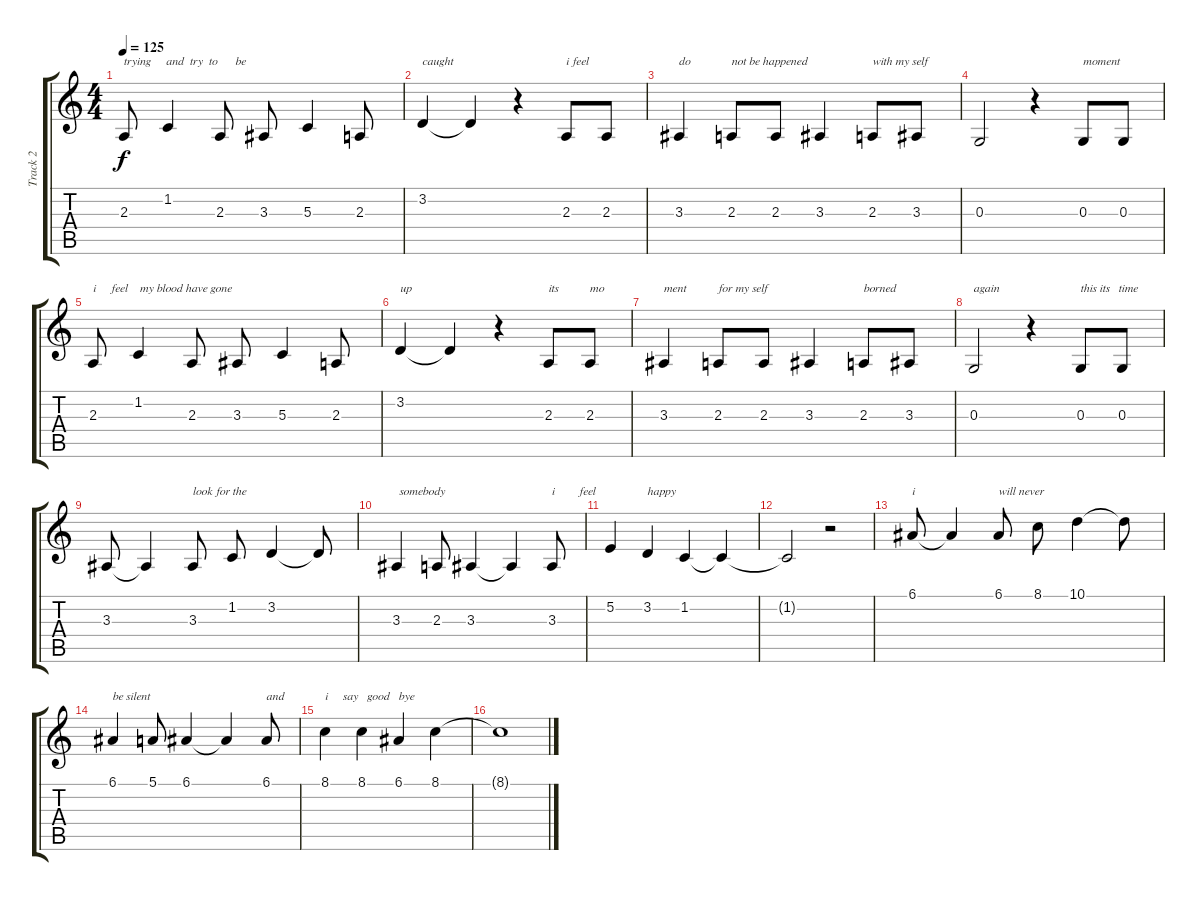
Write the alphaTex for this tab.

\track ("Track 2" "Track 2") {instrument piccolo}
\staff {score tabs}
\tuning (E4 B3 G3 D3 A2 E2) {hide}
\ts (4 4)
\tempo 125
\clef g2
\ks c
2.3.8{txt "trying     and  try  to      be" dy f} 1.2.4 2.3.8 3.3.8 5.3.4 2.3.8 |
3.2.4{txt "caught"} 3.2{t}.4 r.4 2.3.8{txt "i feel "} 2.3.8 |
3.3.4{txt "do"} 2.3.8{txt "not be happened"} 2.3.8 3.3.4 2.3.8{txt "with my self"} 3.3.8 |
0.3.2 r.4 0.3.8{txt "moment"} 0.3.8 |
2.3.8{txt "i     feel    my blood have gone"} 1.2.4 2.3.8 3.3.8 5.3.4 2.3.8 |
3.2.4{txt "up"} 3.2{t}.4 r.4 2.3.8{txt "its"} 2.3.8{txt "mo"} |
3.3.4{txt "ment"} 2.3.8{txt "for my self"} 2.3.8 3.3.4 2.3.8{txt "borned"} 3.3.8 |
0.3.2{txt "again"} r.4 0.3.8{txt "this its   time"} 0.3.8 |
3.3.8 3.3{t}.4 3.3.8{txt "look for the"} 1.2.8 3.2.4 3.2{t}.8 |
3.3.4{txt " somebody"} 2.3.8 3.3.4 3.3{t}.4 3.3.8{txt "i        feel "} |
5.2.4 3.2.4{txt "happy"} 1.2.4 1.2{t}.4 |
1.2{t}.2 r.2 |
6.1.8{txt "i"} 6.1{t}.4 6.1.8{txt "will never"} 8.1.8 10.1.4 10.1{t}.8 |
6.1.4{txt "be silent"} 5.1.8 6.1.4 6.1{t}.4 6.1.8{txt "and "} |
8.1.4{txt "i     say   good   bye"} 8.1.4 6.1.4 8.1.4 |
8.1{t}.1
